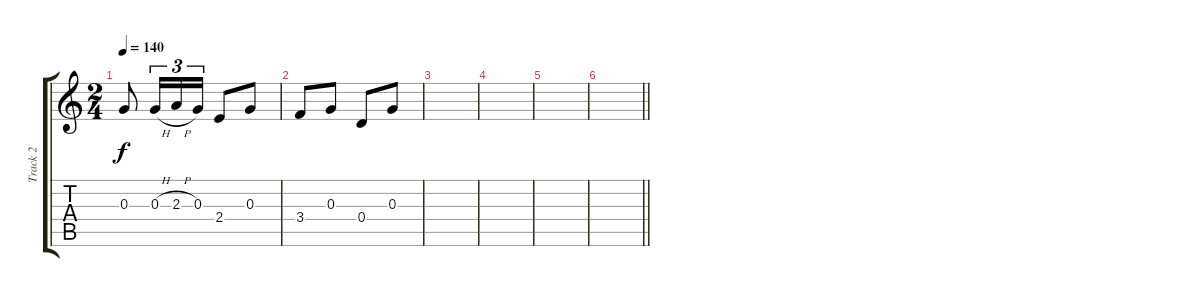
\track ("Track 2" "Track 2") {instrument acousticguitarsteel}
\staff {score tabs}
\tuning (E4 B3 G3 D3 A2 E2) {hide}
\ts (2 4)
\tempo 140
\clef g2
\ks c
0.3.8{dy f} 0.3{h}.16{tu (3 2)} 2.3{h}.16{tu (3 2)} 0.3.16{tu (3 2)} 2.4.8 0.3.8 |
3.4.8 0.3.8 0.4.8 0.3.8 |
|
|
|
\barLineRight lightlight
